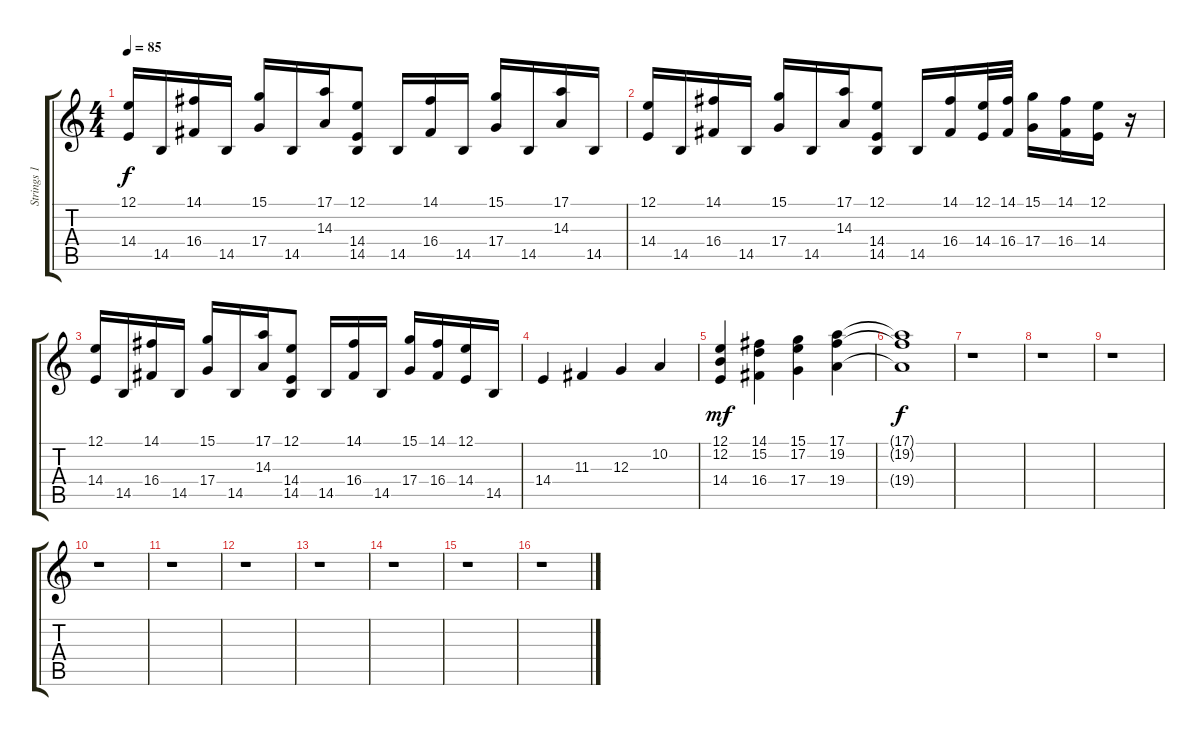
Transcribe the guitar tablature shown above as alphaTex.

\track ("Strings 1" "Strings 1") {instrument stringensemble1}
\staff {score tabs}
\tuning (E4 B3 G3 D3 A2 E2) {hide}
\ts (4 4)
\tempo 85
\clef g2
\ks c
(12.1 14.4).16{dy f} 14.5.16 (14.1 16.4).16 14.5.16 (15.1 17.4).16 14.5.16 (17.1 14.3).16 (12.1 14.4 14.5).8 14.5.16 (14.1 16.4).16 14.5.16 (15.1 17.4).16 14.5.16 (17.1 14.3).16 14.5.16 |
(12.1 14.4).16 14.5.16 (14.1 16.4).16 14.5.16 (15.1 17.4).16 14.5.16 (17.1 14.3).16 (12.1 14.4 14.5).8 14.5.16 (14.1 16.4).16 (12.1 14.4).32 (14.1 16.4).32 (15.1 17.4).16 (14.1 16.4).16 (12.1 14.4).16 r.16 |
(12.1 14.4).16 14.5.16 (14.1 16.4).16 14.5.16 (15.1 17.4).16 14.5.16 (17.1 14.3).16 (12.1 14.4 14.5).8 14.5.16 (14.1 16.4).16 14.5.16 (15.1 17.4).16 (14.1 16.4).16 (12.1 14.4).16 14.5.16 |
14.4.4 11.3.4 12.3.4 10.2.4 |
(12.1 12.2 14.4).4{dy mf} (14.1 15.2 16.4).4 (15.1 17.2 17.4).4 (17.1 19.2 19.4).4 |
(17.1{t} 19.2{t} 19.4{t}).1{dy f} |
r.1 |
r.1 |
r.1 |
r.1 |
r.1 |
r.1 |
r.1 |
r.1 |
r.1 |
r.1
